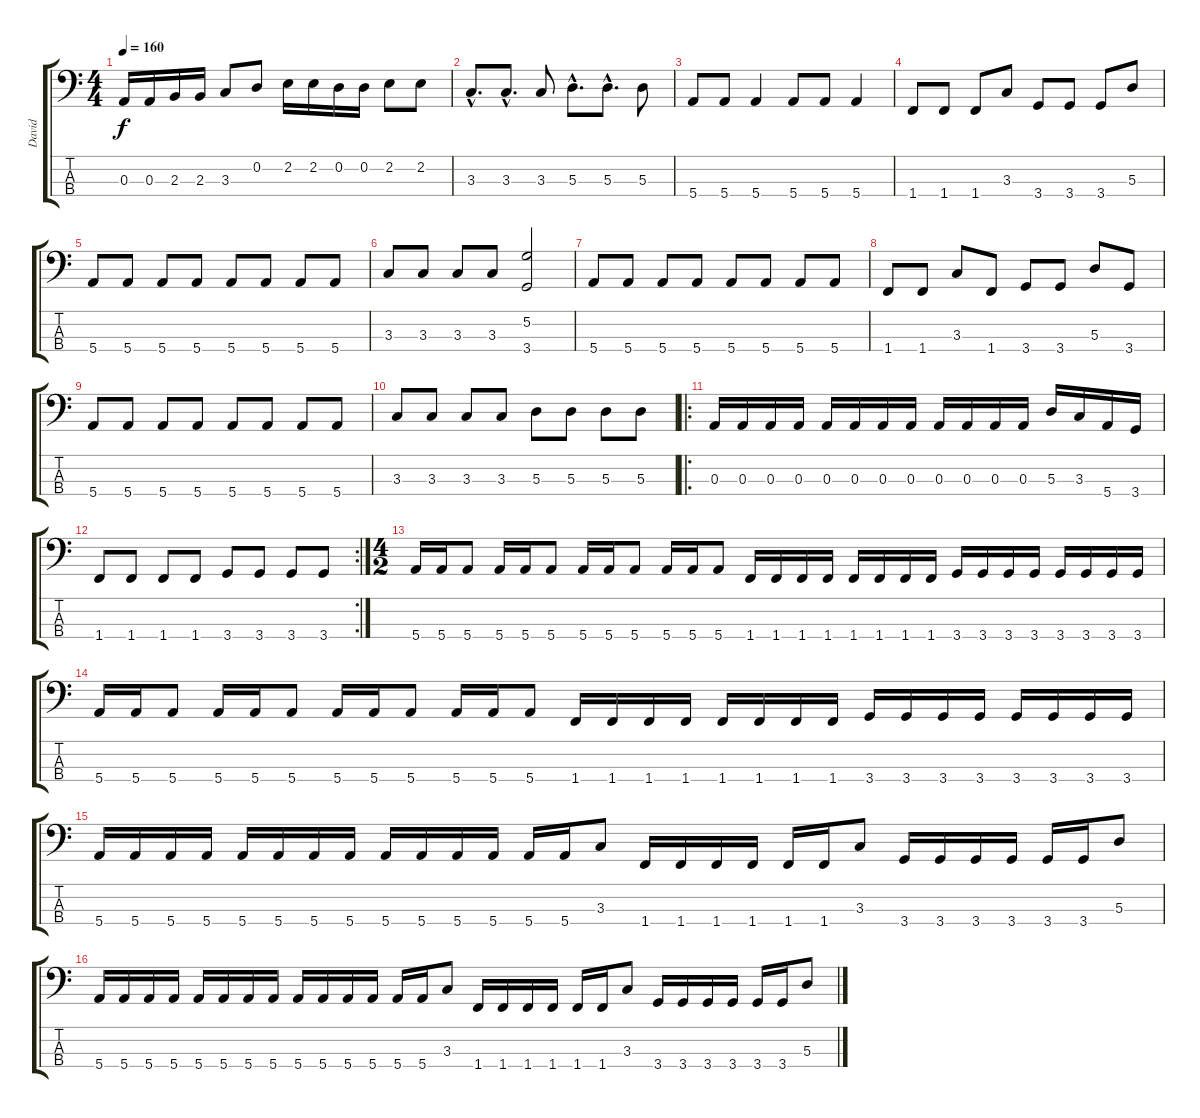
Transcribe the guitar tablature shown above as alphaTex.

\track ("David" "David") {instrument electricbasspick}
\staff {score tabs}
\tuning (G2 D2 A1 E1) {hide}
\ts (4 4)
\tempo 160
\clef f4
\ks c
0.3.16{dy f} 0.3.16 2.3.16 2.3.16 3.3.8 0.2.8 2.2.16 2.2.16 0.2.16 0.2.16 2.2.8 2.2.8 |
3.3{hac}.8{d} 3.3{hac}.8{d} 3.3.8 5.3{hac}.8{d} 5.3{hac}.8{d} 5.3.8 |
5.4.8 5.4.8 5.4.4 5.4.8 5.4.8 5.4.4 |
1.4.8 1.4.8 1.4.8 3.3.8 3.4.8 3.4.8 3.4.8 5.3.8 |
5.4.8 5.4.8 5.4.8 5.4.8 5.4.8 5.4.8 5.4.8 5.4.8 |
3.3.8 3.3.8 3.3.8 3.3.8 (5.2 3.4).2 |
5.4.8 5.4.8 5.4.8 5.4.8 5.4.8 5.4.8 5.4.8 5.4.8 |
1.4.8 1.4.8 3.3.8 1.4.8 3.4.8 3.4.8 5.3.8 3.4.8 |
5.4.8 5.4.8 5.4.8 5.4.8 5.4.8 5.4.8 5.4.8 5.4.8 |
3.3.8 3.3.8 3.3.8 3.3.8 5.3.8 5.3.8 5.3.8 5.3.8 |
\ro
0.3.16 0.3.16 0.3.16 0.3.16 0.3.16 0.3.16 0.3.16 0.3.16 0.3.16 0.3.16 0.3.16 0.3.16 5.3.16 3.3.16 5.4.16 3.4.16 |
\rc 2
1.4.8 1.4.8 1.4.8 1.4.8 3.4.8 3.4.8 3.4.8 3.4.8 |
\ts (4 2)
5.4.16 5.4.16 5.4.8 5.4.16 5.4.16 5.4.8 5.4.16 5.4.16 5.4.8 5.4.16 5.4.16 5.4.8 1.4.16 1.4.16 1.4.16 1.4.16 1.4.16 1.4.16 1.4.16 1.4.16 3.4.16 3.4.16 3.4.16 3.4.16 3.4.16 3.4.16 3.4.16 3.4.16 |
5.4.16 5.4.16 5.4.8 5.4.16 5.4.16 5.4.8 5.4.16 5.4.16 5.4.8 5.4.16 5.4.16 5.4.8 1.4.16 1.4.16 1.4.16 1.4.16 1.4.16 1.4.16 1.4.16 1.4.16 3.4.16 3.4.16 3.4.16 3.4.16 3.4.16 3.4.16 3.4.16 3.4.16 |
5.4.16 5.4.16 5.4.16 5.4.16 5.4.16 5.4.16 5.4.16 5.4.16 5.4.16 5.4.16 5.4.16 5.4.16 5.4.16 5.4.16 3.3.8 1.4.16 1.4.16 1.4.16 1.4.16 1.4.16 1.4.16 3.3.8 3.4.16 3.4.16 3.4.16 3.4.16 3.4.16 3.4.16 5.3.8 |
5.4.16 5.4.16 5.4.16 5.4.16 5.4.16 5.4.16 5.4.16 5.4.16 5.4.16 5.4.16 5.4.16 5.4.16 5.4.16 5.4.16 3.3.8 1.4.16 1.4.16 1.4.16 1.4.16 1.4.16 1.4.16 3.3.8 3.4.16 3.4.16 3.4.16 3.4.16 3.4.16 3.4.16 5.3.8
